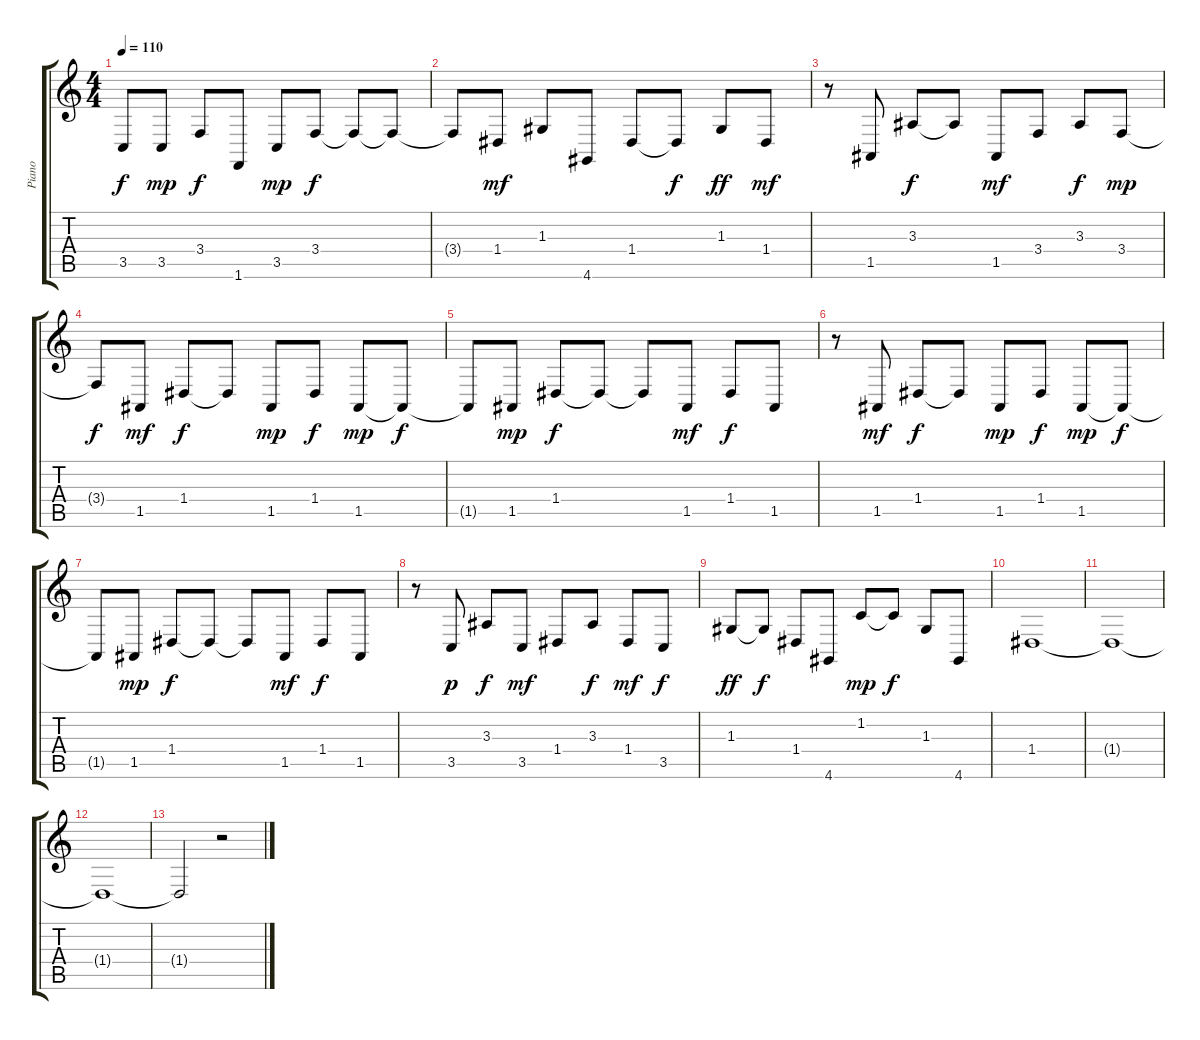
\track ("Piano" "Piano") {instrument acousticgrandpiano}
\staff {score tabs}
\tuning (E4 B3 G3 D3 A2 E2) {hide}
\ts (4 4)
\tempo 110
\clef g2
\ks c
3.5{t}.8{dy f balance 5} 3.5.8{dy mp balance 10} 3.4.8{dy f balance 9} 1.6.8{balance 7} 3.5.8{dy mp} 3.4.8{dy f balance 9} 3.4{t}.8{balance 12} 3.4{t}.8 |
3.4{t}.8{balance 5} 1.4.8{dy mf balance 11} 1.3.8{balance 3} 4.6.8{balance 7} 1.4.8{balance 8} 1.4{t}.8{dy f} 1.3.8{dy ff balance 8} 1.4.8{dy mf balance 11} |
r.8 1.5.8{balance 2} 3.3.8{dy f balance 12} 3.3{t}.8{balance 10} 1.5.8{dy mf balance 7} 3.4.8{balance 2} 3.3.8{dy f balance 8} 3.4.8{dy mp balance 10} |
3.4{t}.8{dy f balance 3} 1.5.8{dy mf balance 12} 1.4.8{dy f balance 13} 1.4{t}.8{balance 4} 1.5.8{dy mp balance 2} 1.4.8{dy f balance 14} 1.5.8{dy mp balance 6} 1.5{t}.8{dy f balance 14} |
1.5{t}.8{balance 7} 1.5.8{dy mp balance 9} 1.4.8{dy f balance 9} 1.4{t}.8{balance 3} 1.4{t}.8{balance 11} 1.5.8{dy mf balance 2} 1.4.8{dy f balance 14} 1.5.8{balance 2} |
r.8{balance 6} 1.5.8{dy mf balance 5} 1.4.8{dy f} 1.4{t}.8{balance 5} 1.5.8{dy mp balance 11} 1.4.8{dy f balance 10} 1.5.8{dy mp balance 4} 1.5{t}.8{dy f} |
1.5{t}.8{balance 10} 1.5.8{dy mp balance 6} 1.4.8{dy f balance 9} 1.4{t}.8{balance 4} 1.4{t}.8{balance 11} 1.5.8{dy mf} 1.4.8{dy f balance 11} 1.5.8{balance 8} |
r.8 3.5.8{dy p balance 6} 3.3.8{dy f balance 5} 3.5.8{dy mf balance 10} 1.4.8{balance 9} 3.3.8{dy f balance 4} 1.4.8{dy mf} 3.5.8{dy f balance 5} |
1.3.8{dy ff balance 10} 1.3{t}.8{dy f} 1.4.8{balance 9} 4.6.8{balance 13} 1.2.8{dy mp balance 11} 1.2{t}.8{dy f} 1.3.8{balance 9} 4.6.8{balance 5} |
1.4.1 |
1.4{t}.1 |
1.4{t}.1 |
1.4{t}.2 r.2
